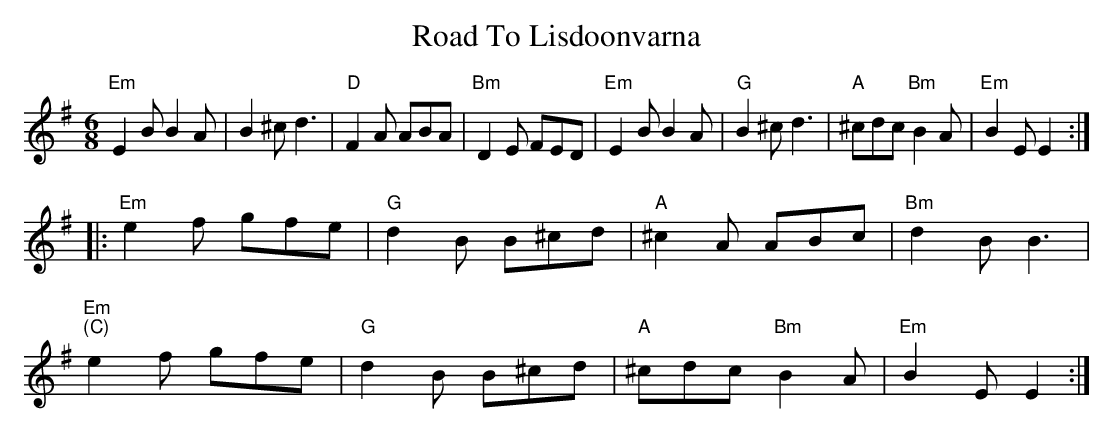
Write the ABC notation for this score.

X:1
T:Road To Lisdoonvarna
M:6/8
K:Em
"Em"E2B B2A|B2^c d3|"D"F2A ABA|"Bm"D2E FED|"Em"E2B B2A|"G"B2^c d3|\
"A"^cdc "Bm"B2A|"Em"B2E E2:|
|:"Em"e2f gfe|"G"d2B B^cd|"A"^c2A ABc|"Bm"d2B B3|
"Em""(C)"e2f gfe|"G"d2B B^cd|"A"^cdc "Bm"B2A|"Em"B2E E2:|
